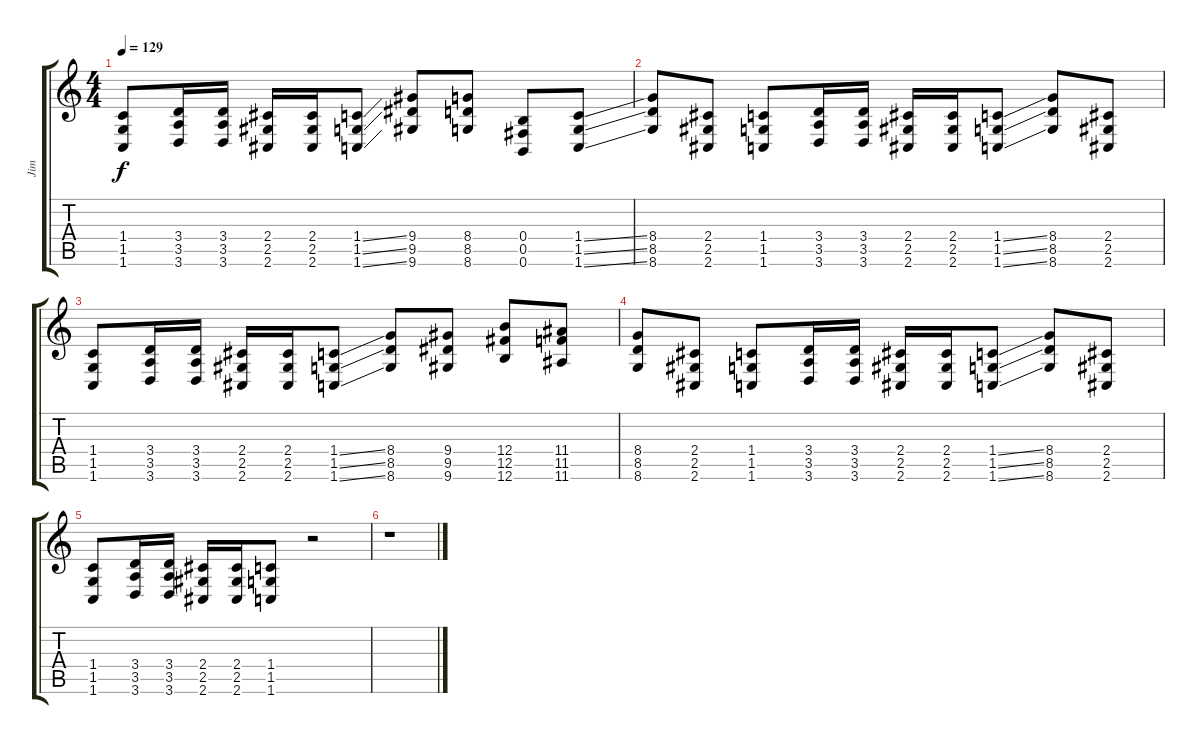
\track ("Jim" "Jim") {instrument distortionguitar}
\staff {score tabs}
\tuning (Db4 Ab3 E3 B2 Gb2 B1) {hide}
\ts (4 4)
\tempo 129
\clef g2
\ks c
(1.4 1.5 1.6).8{dy f} (3.4 3.5 3.6).16 (3.4 3.5 3.6).16 (2.4 2.5 2.6).16 (2.4 2.5 2.6).16 (1.4{ss} 1.5{ss} 1.6{ss}).8 (9.4 9.5 9.6).8 (8.4 8.5 8.6).8 (0.4 0.5 0.6).8 (1.4{ss} 1.5{ss} 1.6{ss}).8 |
(8.4 8.5 8.6).8 (2.4 2.5 2.6).8 (1.4 1.5 1.6).8 (3.4 3.5 3.6).16 (3.4 3.5 3.6).16 (2.4 2.5 2.6).16 (2.4 2.5 2.6).16 (1.4{ss} 1.5{ss} 1.6{ss}).8 (8.4 8.5 8.6).8 (2.4 2.5 2.6).8 |
(1.4 1.5 1.6).8 (3.4 3.5 3.6).16 (3.4 3.5 3.6).16 (2.4 2.5 2.6).16 (2.4 2.5 2.6).16 (1.4{ss} 1.5{ss} 1.6{ss}).8 (8.4 8.5 8.6).8 (9.4 9.5 9.6).8 (12.4 12.5 12.6).8 (11.4 11.5 11.6).8 |
(8.4 8.5 8.6).8 (2.4 2.5 2.6).8 (1.4 1.5 1.6).8 (3.4 3.5 3.6).16 (3.4 3.5 3.6).16 (2.4 2.5 2.6).16 (2.4 2.5 2.6).16 (1.4{ss} 1.5{ss} 1.6{ss}).8 (8.4 8.5 8.6).8 (2.4 2.5 2.6).8 |
(1.4 1.5 1.6).8 (3.4 3.5 3.6).16 (3.4 3.5 3.6).16 (2.4 2.5 2.6).16 (2.4 2.5 2.6).16 (1.4 1.5 1.6).8 r.2 |
r.1
